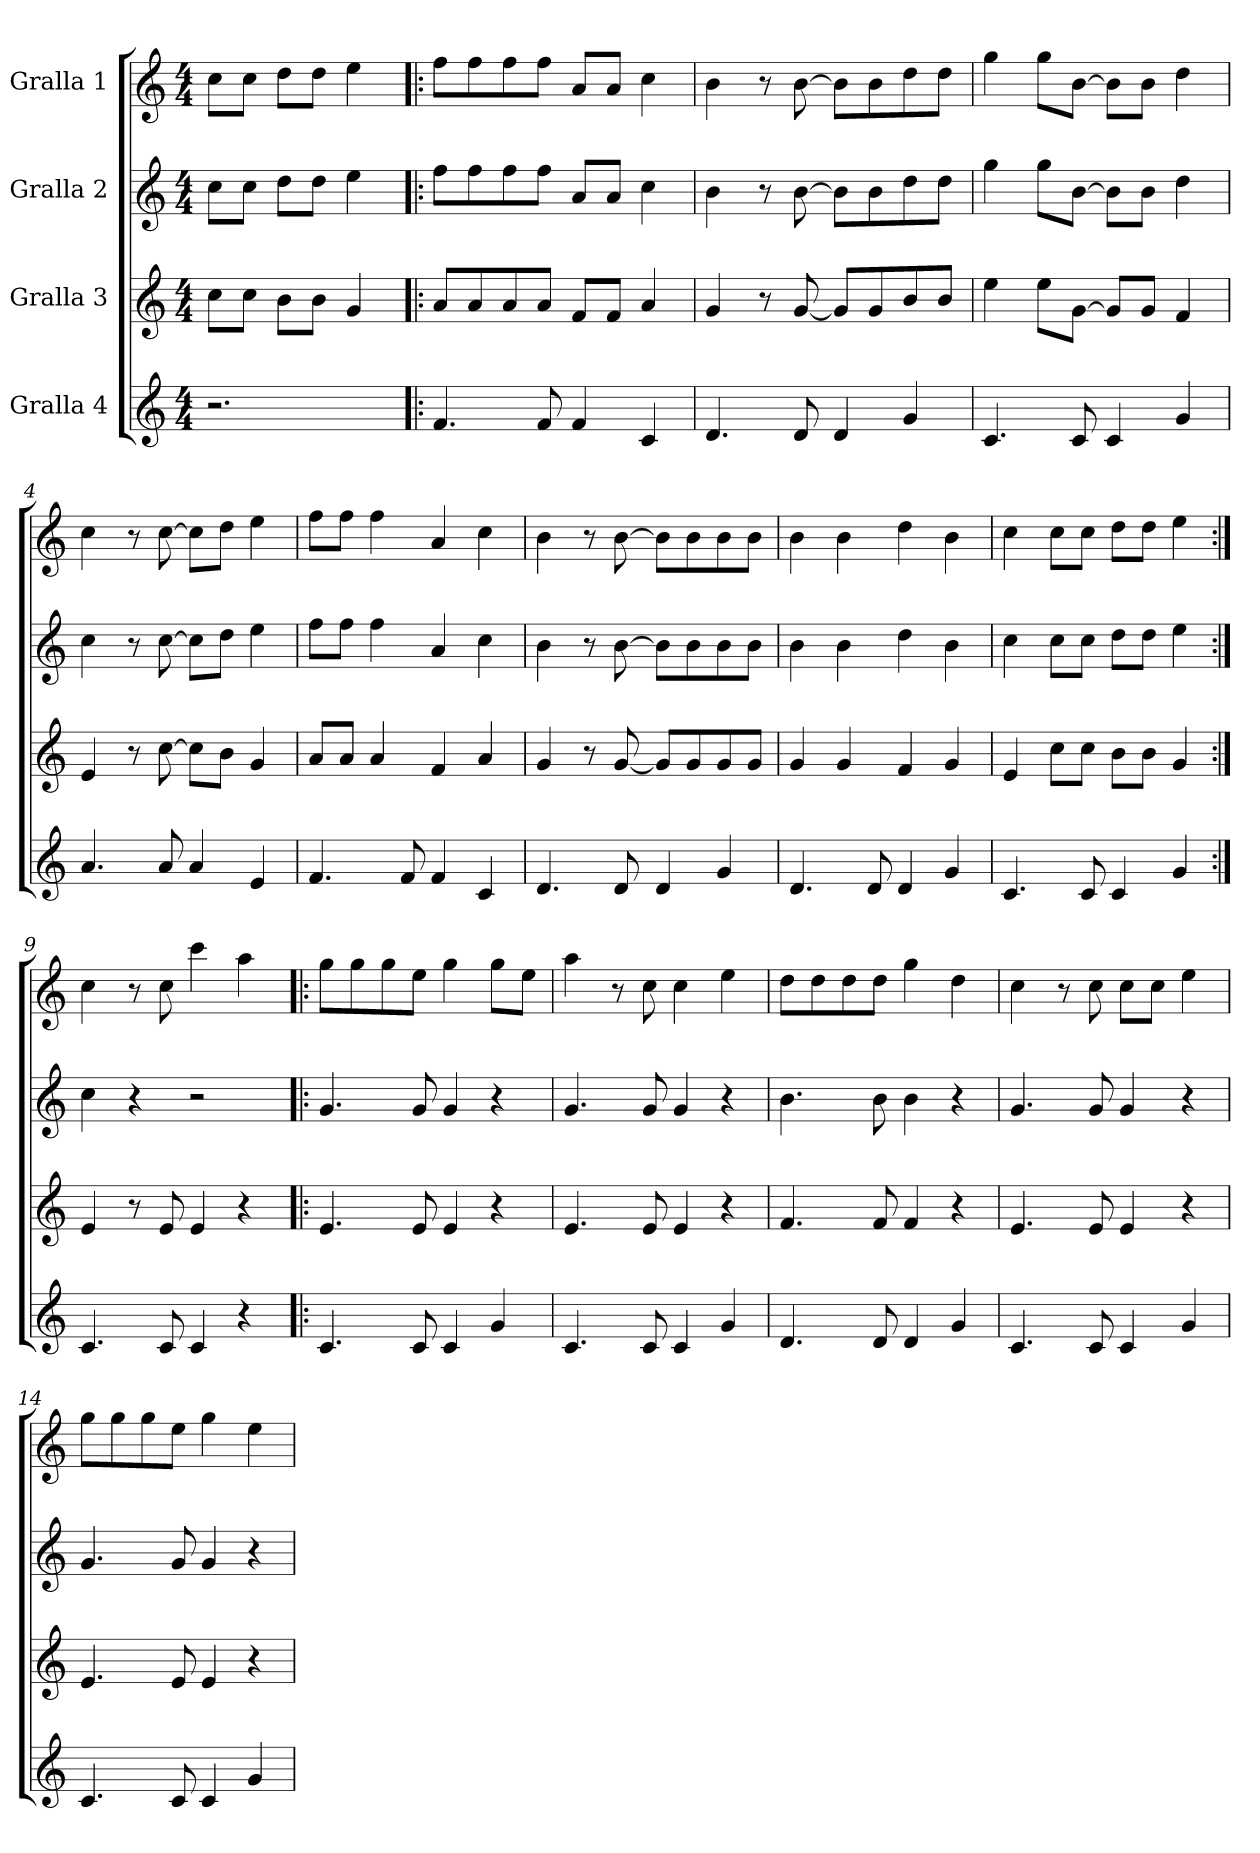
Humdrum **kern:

**kern	**kern	**kern	**kern
*part4	*part3	*part2	*part1
*staff4	*staff3	*staff2	*staff1
*I"Gralla 4	*I"Gralla 3	*I"Gralla 2	*I"Gralla 1
*clefG2	*clefG2	*clefG2	*clefG2
*k[]	*k[]	*k[]	*k[]
*M4/4	*M4/4	*M4/4	*M4/4
*MM120	*MM120	*MM120	*MM120
=	=	=	=
2.r	8cc\L	8cc\L	8cc\L
.	8cc\J	8cc\J	8cc\J
.	8b\L	8dd\L	8dd\L
.	8b\J	8dd\J	8dd\J
.	4g/	4ee\	4ee\
=1!|:	=1!|:	=1!|:	=1!|:
4.f/	8a/L	8ff\L	8ff\L
.	8a/	8ff\	8ff\
.	8a/	8ff\	8ff\
8f/	8a/J	8ff\J	8ff\J
4f/	8f/L	8a/L	8a/L
.	8f/J	8a/J	8a/J
4c/	4a/	4cc\	4cc\
=2	=2	=2	=2
4.d/	4g/	4b\	4b\
.	8r	8r	8r
8d/	[8g/	[8b\	[8b\
4d/	8g/L]	8b\L]	8b\L]
.	8g/	8b\	8b\
4g/	8b/	8dd\	8dd\
.	8b/J	8dd\J	8dd\J
=3	=3	=3	=3
4.c/	4ee\	4gg\	4gg\
.	8ee\L	8gg\L	8gg\L
8c/	[8g\J	[8b\J	[8b\J
4c/	8g/L]	8b\L]	8b\L]
.	8g/J	8b\J	8b\J
4g/	4f/	4dd\	4dd\
=4	=4	=4	=4
4.a/	4e/	4cc\	4cc\
.	8r	8r	8r
8a/	[8cc\	[8cc\	[8cc\
4a/	8cc\L]	8cc\L]	8cc\L]
.	8b\J	8dd\J	8dd\J
4e/	4g/	4ee\	4ee\
=5	=5	=5	=5
4.f/	8a/L	8ff\L	8ff\L
.	8a/J	8ff\J	8ff\J
.	4a/	4ff\	4ff\
8f/	.	.	.
4f/	4f/	4a/	4a/
4c/	4a/	4cc\	4cc\
=6	=6	=6	=6
4.d/	4g/	4b\	4b\
.	8r	8r	8r
8d/	[8g/	[8b\	[8b\
4d/	8g/L]	8b\L]	8b\L]
.	8g/	8b\	8b\
4g/	8g/	8b\	8b\
.	8g/J	8b\J	8b\J
!!LO:LB:g=z
=7	=7	=7	=7
4.d/	4g/	4b\	4b\
.	4g/	4b\	4b\
8d/	.	.	.
4d/	4f/	4dd\	4dd\
4g/	4g/	4b\	4b\
=8	=8	=8	=8
4.c/	4e/	4cc\	4cc\
.	8cc\L	8cc\L	8cc\L
8c/	8cc\J	8cc\J	8cc\J
4c/	8b\L	8dd\L	8dd\L
.	8b\J	8dd\J	8dd\J
4g/	4g/	4ee\	4ee\
=9:|!	=9:|!	=9:|!	=9:|!
4.c/	4e/	4cc\	4cc\
.	8r	4r	8r
8c/	8e/	.	8cc\
4c/	4e/	2r	4ccc\
4r	4r	.	4aa\
=10!|:	=10!|:	=10!|:	=10!|:
4.c/	4.e/	4.g/	8gg\L
.	.	.	8gg\
.	.	.	8gg\
8c/	8e/	8g/	8ee\J
4c/	4e/	4g/	4gg\
4g/	4r	4r	8gg\L
.	.	.	8ee\J
=11	=11	=11	=11
4.c/	4.e/	4.g/	4aa\
.	.	.	8r
8c/	8e/	8g/	8cc\
4c/	4e/	4g/	4cc\
4g/	4r	4r	4ee\
=12	=12	=12	=12
4.d/	4.f/	4.b\	8dd\L
.	.	.	8dd\
.	.	.	8dd\
8d/	8f/	8b\	8dd\J
4d/	4f/	4b\	4gg\
4g/	4r	4r	4dd\
=13	=13	=13	=13
4.c/	4.e/	4.g/	4cc\
.	.	.	8r
8c/	8e/	8g/	8cc\
4c/	4e/	4g/	8cc\L
.	.	.	8cc\J
4g/	4r	4r	4ee\
!!LO:LB:g=z
=14	=14	=14	=14
4.c/	4.e/	4.g/	8gg\L
.	.	.	8gg\
.	.	.	8gg\
8c/	8e/	8g/	8ee\J
4c/	4e/	4g/	4gg\
4g/	4r	4r	4ee\
=	=	=	=
*-	*-	*-	*-
